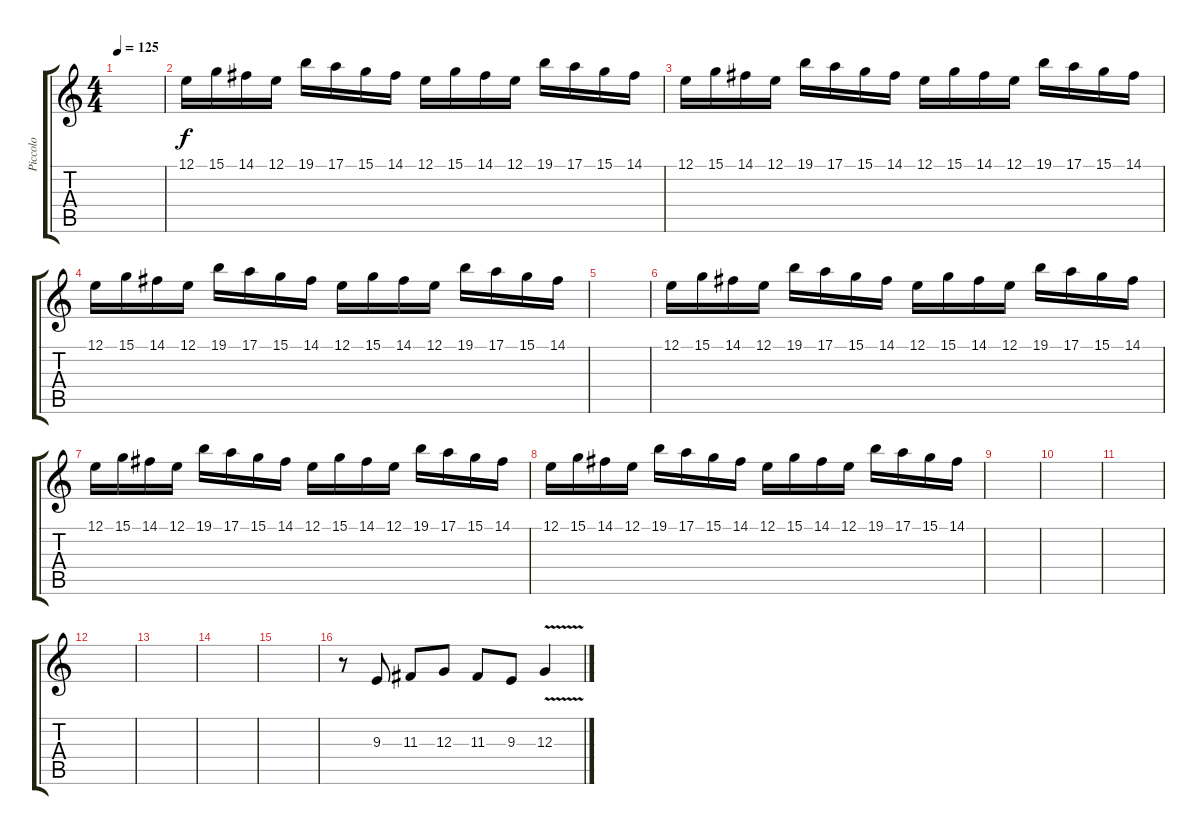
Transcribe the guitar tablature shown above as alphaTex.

\track ("Piccolo" "Piccolo") {instrument piccolo}
\staff {score tabs}
\tuning (E4 B3 G3 D3 A2 E2) {hide}
\ts (4 4)
\tempo 125
\clef g2
\ks c
|
12.1.16 15.1.16 14.1.16 12.1.16 19.1.16 17.1.16 15.1.16 14.1.16 12.1.16 15.1.16 14.1.16 12.1.16 19.1.16 17.1.16 15.1.16 14.1.16 |
12.1.16 15.1.16 14.1.16 12.1.16 19.1.16 17.1.16 15.1.16 14.1.16 12.1.16 15.1.16 14.1.16 12.1.16 19.1.16 17.1.16 15.1.16 14.1.16 |
12.1.16 15.1.16 14.1.16 12.1.16 19.1.16 17.1.16 15.1.16 14.1.16 12.1.16 15.1.16 14.1.16 12.1.16 19.1.16 17.1.16 15.1.16 14.1.16 |
|
12.1.16 15.1.16 14.1.16 12.1.16 19.1.16 17.1.16 15.1.16 14.1.16 12.1.16 15.1.16 14.1.16 12.1.16 19.1.16 17.1.16 15.1.16 14.1.16 |
12.1.16 15.1.16 14.1.16 12.1.16 19.1.16 17.1.16 15.1.16 14.1.16 12.1.16 15.1.16 14.1.16 12.1.16 19.1.16 17.1.16 15.1.16 14.1.16 |
12.1.16 15.1.16 14.1.16 12.1.16 19.1.16 17.1.16 15.1.16 14.1.16 12.1.16 15.1.16 14.1.16 12.1.16 19.1.16 17.1.16 15.1.16 14.1.16 |
|
|
|
|
|
|
|
r.8 9.3.8 11.3.8 12.3.8 11.3.8 9.3.8 12.3{v}.4
